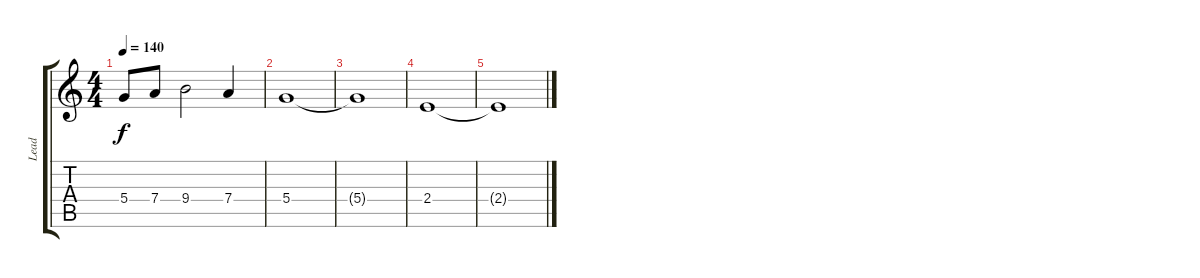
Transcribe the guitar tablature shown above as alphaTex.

\track ("Lead" "Lead") {instrument overdrivenguitar}
\staff {score tabs}
\tuning (E4 B3 G3 D3 A2 E2) {hide}
\ts (4 4)
\tempo 140
\clef g2
\ks c
5.4.8{dy f} 7.4.8 9.4.2 7.4.4 |
5.4.1 |
5.4{t}.1 |
2.4.1 |
2.4{t}.1
